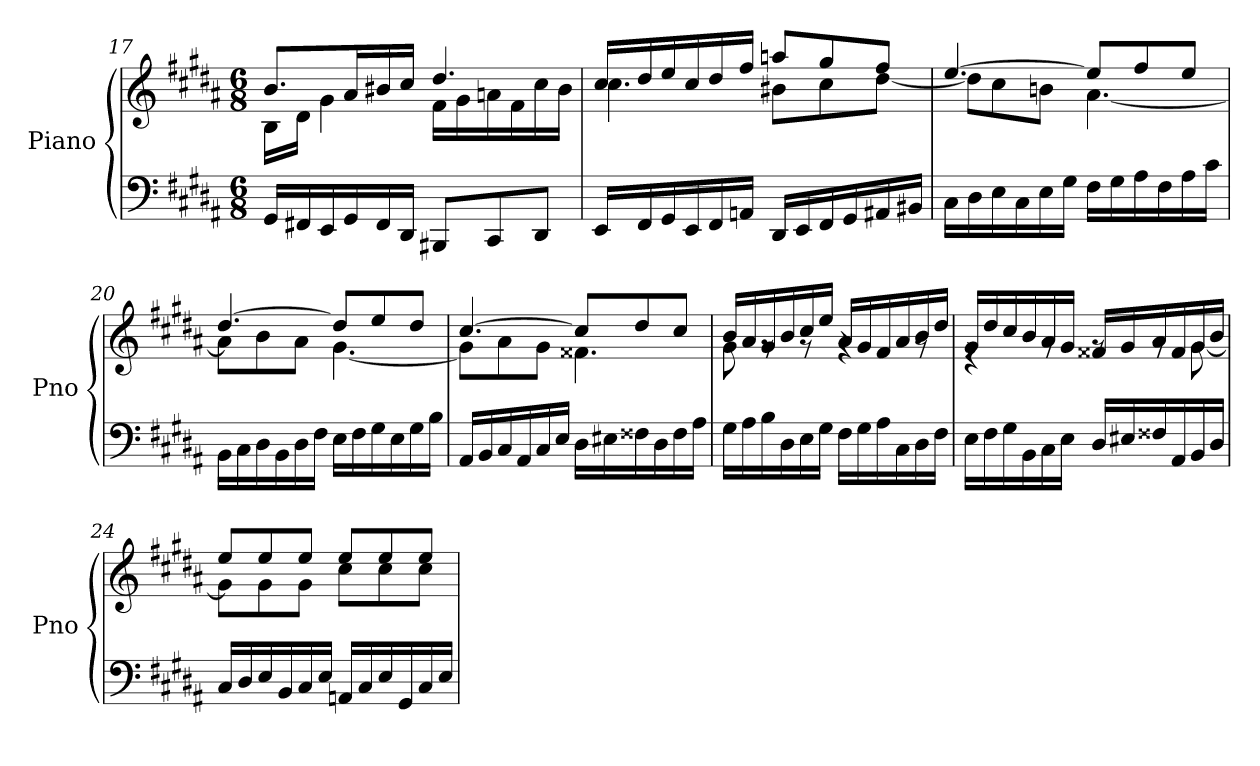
**kern	**kern
*part1	*part1
*staff2	*staff1
*I"Piano	*
*I'Pno	*
!!LO:LB:g=z
*clefF4	*clefG2
*k[f#c#g#d#a#]	*k[f#c#g#d#a#]
*M6/8	*M6/8
=17	=17
*	*^
16GG#/LL	8.b/L	16B\LL
16FF#X/	.	16d#\JJ
16EE/	.	4g#\
16GG#/	16a#/L	.
16FF#/	16b#X/	.
16DD#/JJ	16cc#/JJ	.
8BBB#X/L	4.dd#/	16f#\LL
.	.	16g#\
8CC#/	.	16an\
.	.	16f#\
8DD#/J	.	16cc#\
.	.	16b#\JJ
=18	=18	=18
16EE/LL	16cc#/LL	4.cc#\
16FF#/	16dd#/	.
16GG#/	16ee/	.
16EE/	16cc#/	.
16FF#/	16dd#/	.
16AAn/JJ	16ff#/JJ	.
16DD#/LL	8aan/L	8b#X\L
16EE/	.	.
16FF#/	8gg#/	8cc#\
16GG#/	.	.
16AA#X/	8ff#/J	[8dd#\J
16BB#X/JJ	.	.
=19	=19	=19
16C#\LL	[4.ee/	8dd#\L]
16D#\	.	.
16E\	.	8cc#\
16C#\	.	.
16E\	.	8bn\J
16G#\JJ	.	.
16F#\LL	8ee/L]	[4.a#\
16G#\	.	.
16A#\	8ff#/	.
16F#\	.	.
16A#\	8ee/J	.
16c#\JJ	.	.
!!LO:LB:g=z	!!
=20	=20	=20
16BB\LL	[4.dd#/	8a#\L]
16C#\	.	.
16D#\	.	8b\
16BB\	.	.
16D#\	.	8a#\J
16F#\JJ	.	.
16E\LL	8dd#/L]	[4.g#\
16F#\	.	.
16G#\	8ee/	.
16E\	.	.
16G#\	8dd#/J	.
16B\JJ	.	.
=21	=21	=21
16AA#/LL	[4.cc#/	8g#\L]
16BB/	.	.
16C#/	.	8a#\
16AA#/	.	.
16C#/	.	8g#\J
16E/JJ	.	.
16D#\LL	8cc#/L]	4.f##X\
16E#X\	.	.
16F##X\	8dd#/	.
16D#\	.	.
16F##\	8cc#/J	.
16A#\JJ	.	.
=22	=22	=22
16G#\LL	16b/LL	8g#\
16A#\	16a#/	.
16B\	16g#/	8rg
16D#\	16b/	.
16E\	16cc#/	8rg
16G#\JJ	16ee/JJ	.
16F#\LL	16a#/LL	4rg
16G#\	16g#/	.
16A#\	16f#/	.
16C#\	16a#/	.
16D#\	16b/	8rg
16F#\JJ	16dd#/JJ	.
!!LO:LB:g=z	!!
=23	=23	=23
16E\LL	16g#/LL	4re
16F#\	16dd#/	.
16G#\	16cc#/	.
16BB\	16b/	.
16C#\	16a#/	8rg
16E\JJ	16g#/JJ	.
16D#/LL	16f##X/LL	8rg
16E#X/	16g#/	.
16F##X/	16a#/	8rg
16AA#/	16f##/	.
16BB/	16g#/	[8g#\
16D#/JJ	16b/JJ	.
=24	=24	=24
16C#/LL	8ee/L	8g#\L]
16D#/	.	.
16E/	8ee/	8g#\
16BB/	.	.
16C#/	8ee/J	8g#\J
16E/JJ	.	.
16AAn/LL	8ee/L	8cc#\L
16C#/	.	.
16E/	8ee/	8cc#\
16GG#/	.	.
16C#/	8ee/J	8cc#\J
16E/JJ	.	.
*	*v	*v
=	=
*-	*-
